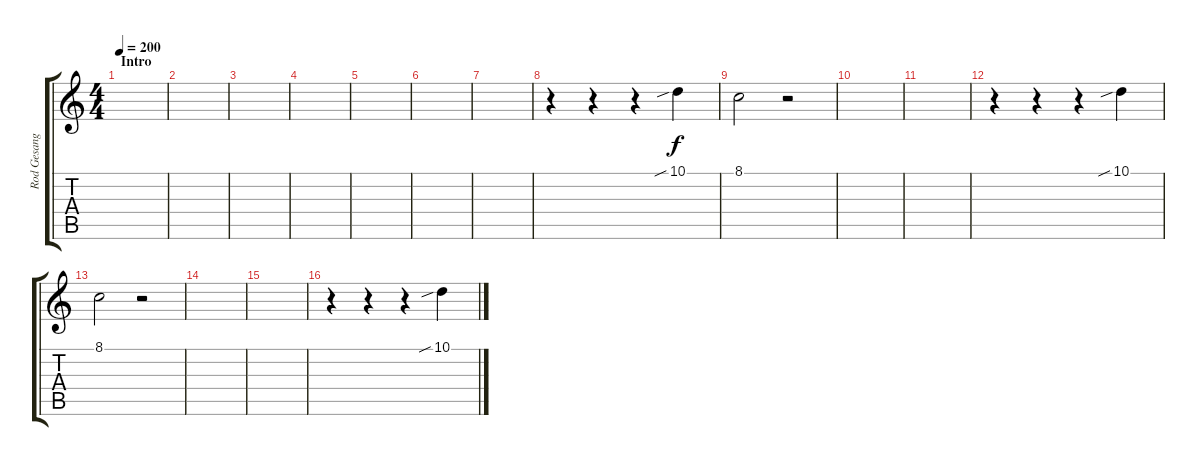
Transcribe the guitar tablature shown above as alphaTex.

\track ("Rod Gesang" "Rod Gesang") {instrument lead8bassandlead}
\staff {score tabs}
\tuning (E4 B3 G3 D3 A2 E2) {hide}
\ts (4 4)
\section ("" "Intro")
\tempo 200
\clef g2
\ks c
|
|
|
|
|
|
|
r.4 r.4 r.4 10.1{sib}.4 |
8.1.2 r.2 |
|
|
r.4 r.4 r.4 10.1{sib}.4 |
8.1.2 r.2 |
|
|
r.4 r.4 r.4 10.1{sib}.4
